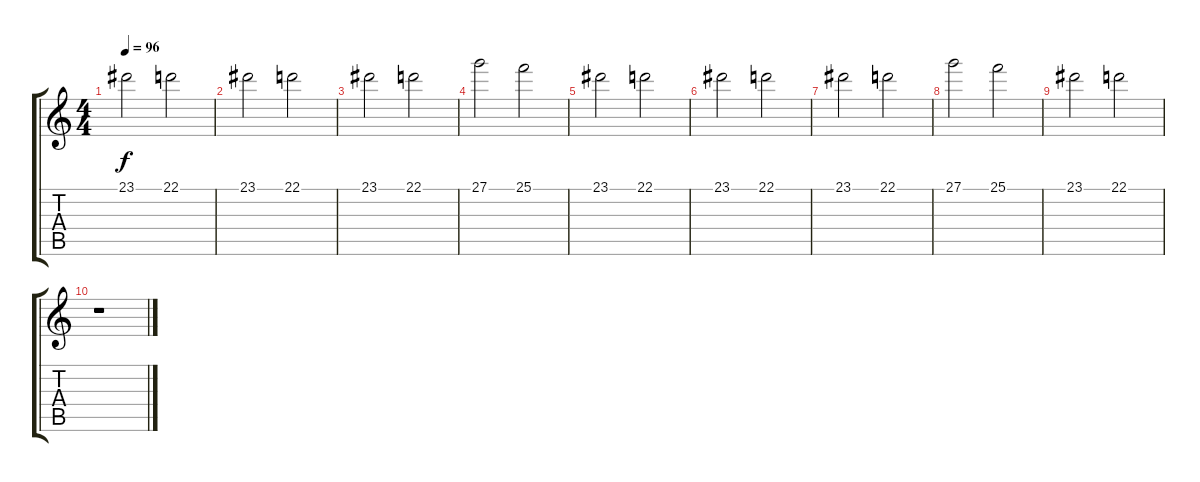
\track "" {instrument clavinet}
\staff {score tabs}
\tuning (E4 B3 G3 D3 A2 E2) {hide}
\ts (4 4)
\tempo 96
\clef g2
\ks c
23.1.2{dy f} 22.1.2 |
23.1.2 22.1.2 |
23.1.2 22.1.2 |
27.1.2 25.1.2 |
23.1.2 22.1.2 |
23.1.2 22.1.2 |
23.1.2 22.1.2 |
27.1.2 25.1.2 |
23.1.2 22.1.2 |
r.1
